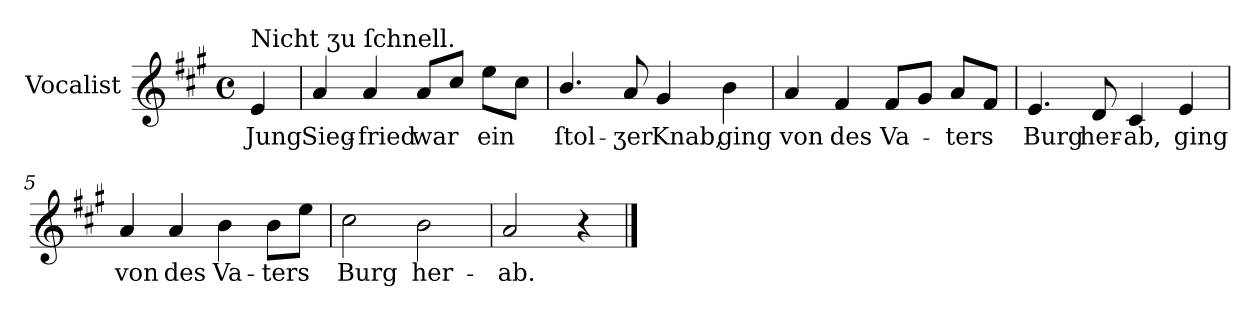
**kern	**text
*part1	*part1
*staff1	*staff1
*I"Vocalist	*
*clefG2	*
*k[f#c#g#]	*
*A:	*
*M4/4	*
*met(c)	*
=	=
!LO:TX:a:t=Nicht ʒu ſchnell.	!
4e	Jung
=1	=1
4a	Sieg-
4a	-fried
8a/L	war
8cc#J	.
8eeL	ein
8cc#J	.
=2	=2
4.b/	ſtol-
8a	-ʒer
4g#	Knab,
4b	ging
=3	=3
4a	von
4f#	des
8f#L	Va-
8g#J	.
8aL	-ters
8f#J	.
=4	=4
4.e	Burg
8d	her-
4c#	-ab,
4e	ging
=5	=5
4a	von
4a	des
4b	Va-
8bL	-ters
8eeJ	.
=6	=6
2cc#	Burg
2b	her-
=7	=7
2a	-ab.
4r	.
==	==
*-	*-
